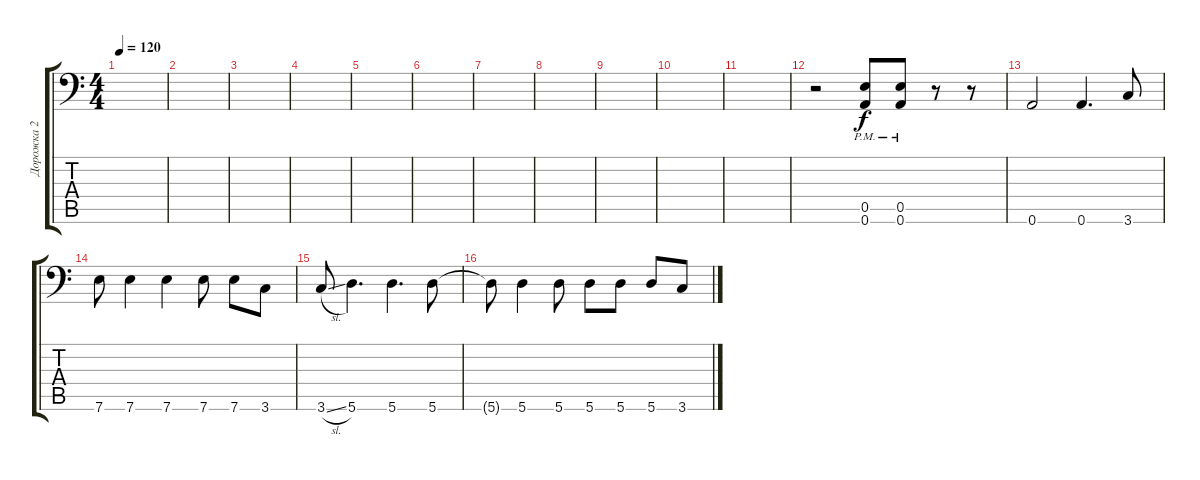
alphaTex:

\track ("Дорожка 2" "Дорожка 2") {instrument distortionguitar}
\staff {score tabs}
\tuning (B3 Gb3 D3 A2 E2 A1) {hide}
\ts (4 4)
\tempo 120
\clef f4
\ks c
|
|
|
|
|
|
|
|
|
|
|
r.2 (0.5{pm} 0.6{pm}).8 (0.5{pm} 0.6{pm}).8 r.8 r.8 |
0.6.2 0.6.4{d} 3.6.8 |
7.6.8 7.6.4 7.6.4 7.6.8 7.6.8 3.6.8 |
3.6{sl}.8 5.6.4{d} 5.6.4{d} 5.6.8 |
5.6{t}.8 5.6.4 5.6.8 5.6.8 5.6.8 5.6.8 3.6.8
